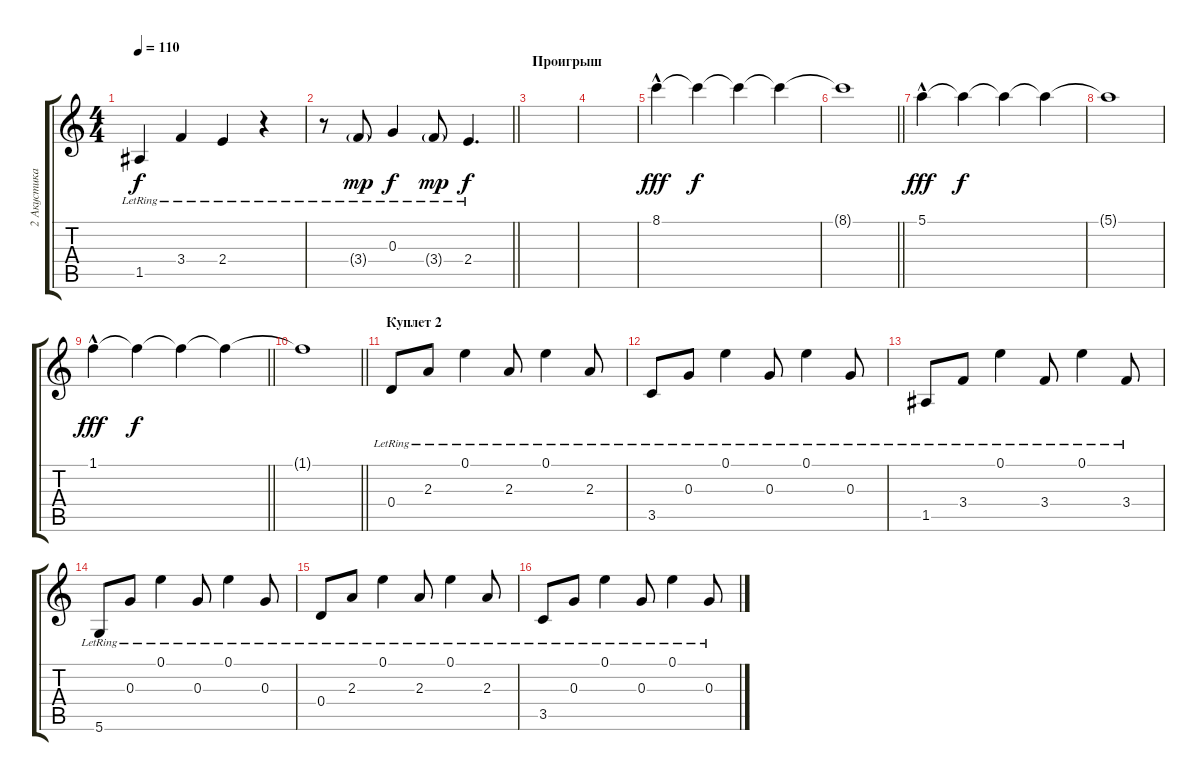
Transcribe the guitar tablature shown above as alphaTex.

\track ("2 Акустика " "2 Акустика") {instrument acousticguitarsteel}
\staff {score tabs}
\tuning (E4 B3 G3 D3 A2 D2) {hide}
\ts (4 4)
\tempo 110
\clef g2
\ks c
1.5{lr}.4{dy f} 3.4{lr}.4 2.4{lr}.4 r.4 |
\barLineRight lightlight
r.8 3.4{g lr}.8{dy mp} 0.3{lr}.4{dy f} 3.4{g lr}.8{dy mp} 2.4{lr}.4{d dy f} |
\section ("" "Проигрыш")
|
|
8.1{hac}.4{dy fff} 8.1{t}.4{dy f} 8.1{t}.4 8.1{t}.4 |
\barLineRight lightlight
8.1{t}.1 |
5.1{hac}.4{dy fff} 5.1{t}.4{dy f} 5.1{t}.4 5.1{t}.4 |
5.1{t}.1 |
\barLineRight lightlight
1.1{hac}.4{dy fff} 1.1{t}.4{dy f} 1.1{t}.4 1.1{t}.4 |
\barLineRight lightlight
1.1{t}.1 |
\section ("" "Куплет 2")
0.4{lr}.8 2.3{lr}.8 0.1{lr}.4 2.3{lr}.8 0.1{lr}.4 2.3{lr}.8 |
3.5{lr}.8 0.3{lr}.8 0.1{lr}.4 0.3{lr}.8 0.1{lr}.4 0.3{lr}.8 |
1.5{lr}.8 3.4{lr}.8 0.1{lr}.4 3.4{lr}.8 0.1{lr}.4 3.4{lr}.8 |
5.6{lr}.8 0.3{lr}.8 0.1{lr}.4 0.3{lr}.8 0.1{lr}.4 0.3{lr}.8 |
0.4{lr}.8 2.3{lr}.8 0.1{lr}.4 2.3{lr}.8 0.1{lr}.4 2.3{lr}.8 |
3.5{lr}.8 0.3{lr}.8 0.1{lr}.4 0.3{lr}.8 0.1{lr}.4 0.3{lr}.8
